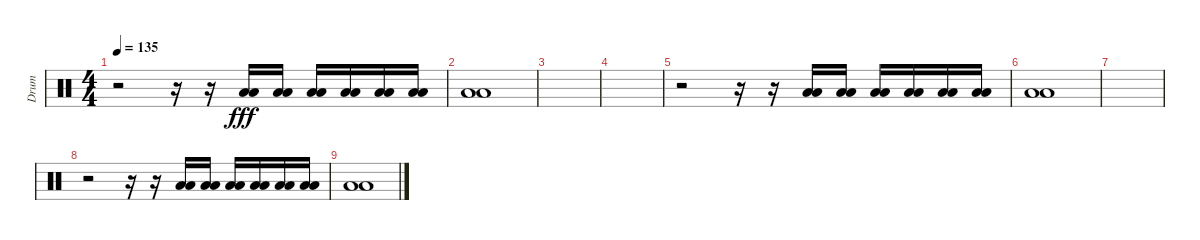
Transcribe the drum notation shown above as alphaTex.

\track ("Drum" "Drum") {instrument percussion}
\staff {score}
\articulation defaults
\ts (4 4)
\tempo 135
\clef neutral
\ks c
r.2{dy f} r.16 r.16 ("Low Tom (hit)" "Low Tom (hit)").16{dy fff} ("Low Tom (hit)" "Low Tom (hit)").16 ("Low Tom (hit)" "Low Tom (hit)").16 ("Low Tom (hit)" "Low Tom (hit)").16 ("Low Tom (hit)" "Low Tom (hit)").16 ("Low Tom (hit)" "Low Tom (hit)").16 |
("Low Tom (hit)" "Low Tom (hit)").1 |
|
|
r.2 r.16 r.16 ("Low Tom (hit)" "Low Tom (hit)").16 ("Low Tom (hit)" "Low Tom (hit)").16 ("Low Tom (hit)" "Low Tom (hit)").16 ("Low Tom (hit)" "Low Tom (hit)").16 ("Low Tom (hit)" "Low Tom (hit)").16 ("Low Tom (hit)" "Low Tom (hit)").16 |
("Low Tom (hit)" "Low Tom (hit)").1 |
|
r.2 r.16 r.16 ("Low Tom (hit)" "Low Tom (hit)").16 ("Low Tom (hit)" "Low Tom (hit)").16 ("Low Tom (hit)" "Low Tom (hit)").16 ("Low Tom (hit)" "Low Tom (hit)").16 ("Low Tom (hit)" "Low Tom (hit)").16 ("Low Tom (hit)" "Low Tom (hit)").16 |
("Low Tom (hit)" "Low Tom (hit)").1
